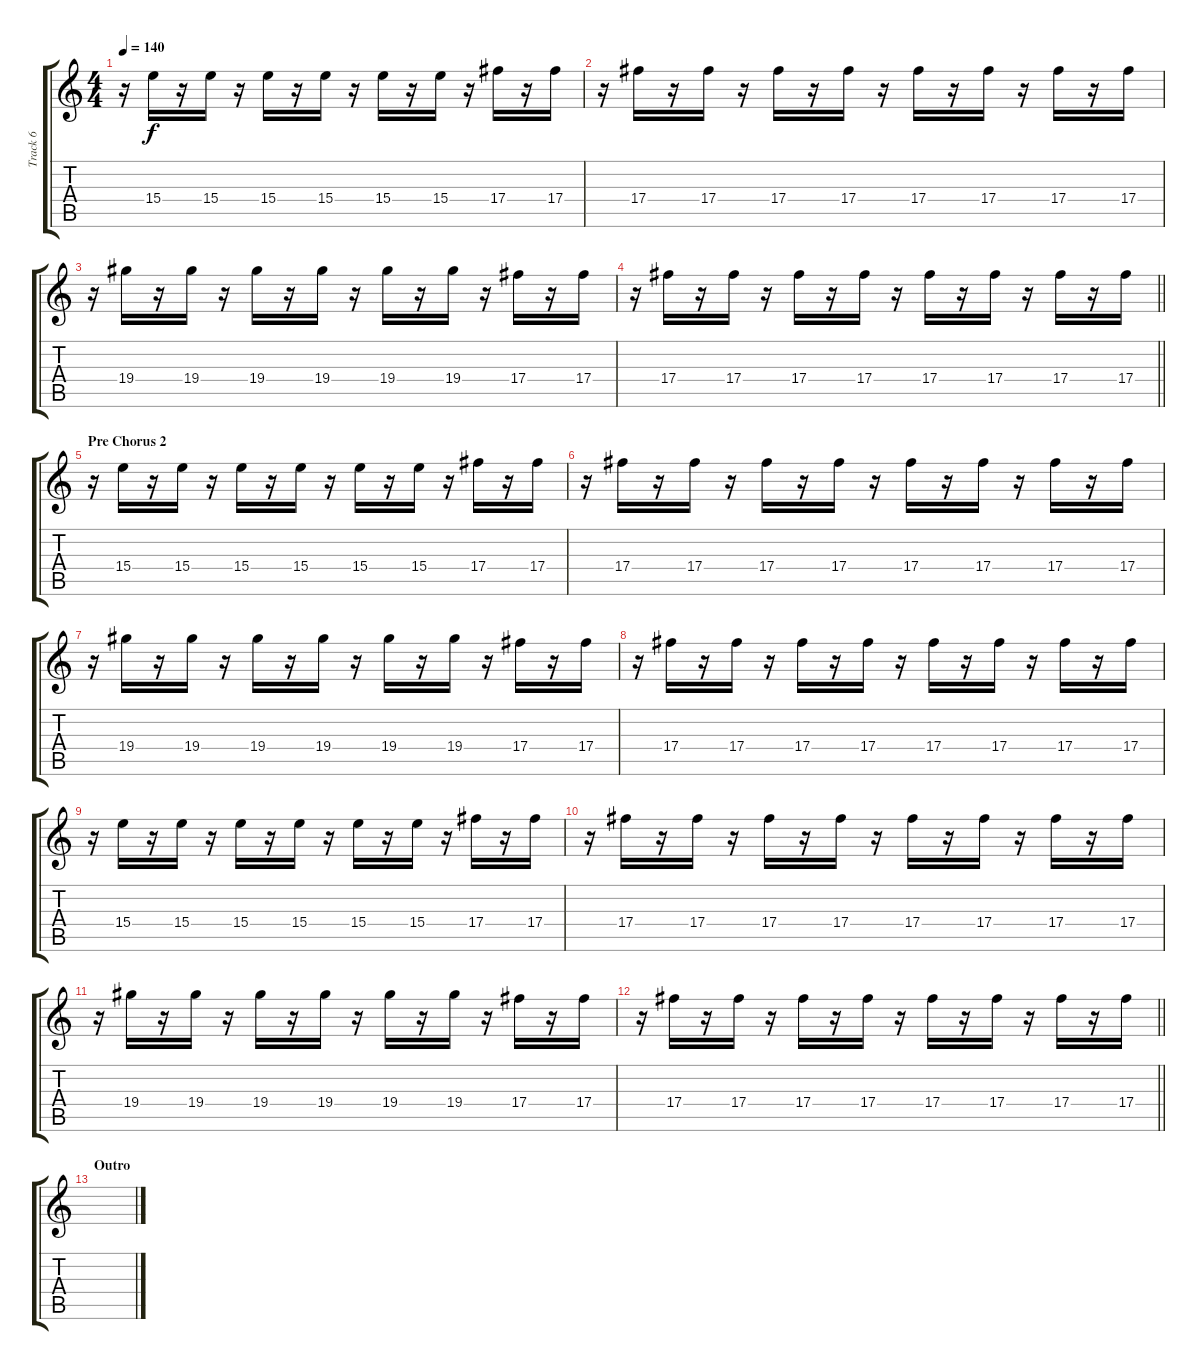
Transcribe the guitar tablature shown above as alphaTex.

\track ("Track 6" "Track 6") {instrument lead2sawtooth}
\staff {score tabs}
\tuning (Eb5 Bb4 Gb4 Db4 Ab3 Db3) {hide}
\ts (4 4)
\tempo 140
\clef g2
\ks c
r.16{dy f} 15.4.16 r.16 15.4.16 r.16 15.4.16 r.16 15.4.16 r.16 15.4.16 r.16 15.4.16 r.16 17.4.16 r.16 17.4.16 |
r.16 17.4.16 r.16 17.4.16 r.16 17.4.16 r.16 17.4.16 r.16 17.4.16 r.16 17.4.16 r.16 17.4.16 r.16 17.4.16 |
r.16 19.4.16 r.16 19.4.16 r.16 19.4.16 r.16 19.4.16 r.16 19.4.16 r.16 19.4.16 r.16 17.4.16 r.16 17.4.16 |
\barLineRight lightlight
r.16 17.4.16 r.16 17.4.16 r.16 17.4.16 r.16 17.4.16 r.16 17.4.16 r.16 17.4.16 r.16 17.4.16 r.16 17.4.16 |
\section ("" "Pre Chorus 2")
r.16 15.4.16{volume 3 instrument lead2sawtooth} r.16 15.4.16 r.16 15.4.16 r.16 15.4.16 r.16 15.4.16 r.16 15.4.16 r.16 17.4.16 r.16 17.4.16 |
r.16 17.4.16 r.16 17.4.16 r.16 17.4.16 r.16 17.4.16 r.16 17.4.16 r.16 17.4.16 r.16 17.4.16 r.16 17.4.16 |
r.16 19.4.16 r.16 19.4.16 r.16 19.4.16 r.16 19.4.16 r.16 19.4.16 r.16 19.4.16 r.16 17.4.16 r.16 17.4.16 |
r.16 17.4.16 r.16 17.4.16 r.16 17.4.16 r.16 17.4.16 r.16 17.4.16 r.16 17.4.16 r.16 17.4.16 r.16 17.4.16 |
r.16 15.4.16 r.16 15.4.16 r.16 15.4.16 r.16 15.4.16 r.16 15.4.16 r.16 15.4.16 r.16 17.4.16 r.16 17.4.16 |
r.16 17.4.16 r.16 17.4.16 r.16 17.4.16 r.16 17.4.16 r.16 17.4.16 r.16 17.4.16 r.16 17.4.16 r.16 17.4.16 |
r.16 19.4.16 r.16 19.4.16 r.16 19.4.16 r.16 19.4.16 r.16 19.4.16 r.16 19.4.16 r.16 17.4.16 r.16 17.4.16 |
\barLineRight lightlight
r.16 17.4.16 r.16 17.4.16 r.16 17.4.16 r.16 17.4.16 r.16 17.4.16 r.16 17.4.16 r.16 17.4.16 r.16 17.4.16 |
\section ("" "Outro")
